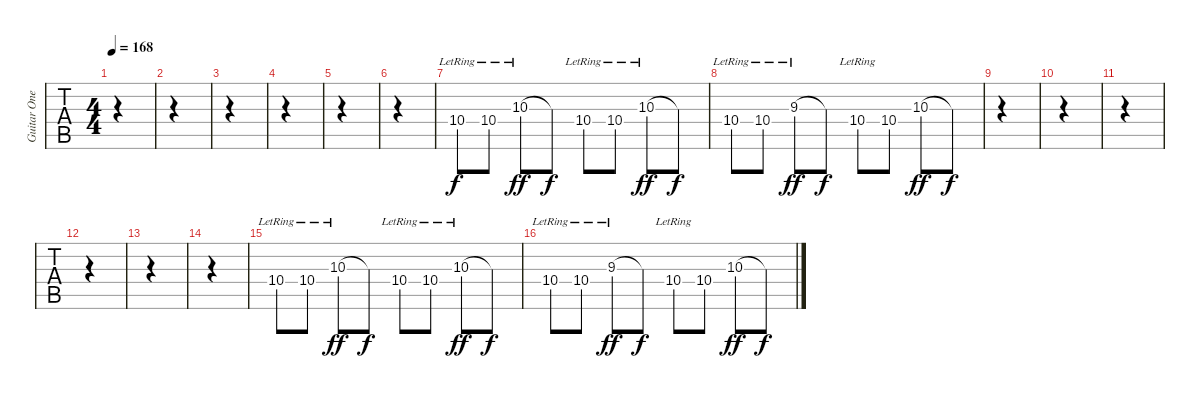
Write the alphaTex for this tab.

\track ("Guitar One" "Guitar One") {instrument electricguitarclean}
\staff {tabs}
\tuning (E4 B3 G3 D3 A2 E2) {hide}
\ts (4 4)
\tempo 168
\clef g2
\ks c
|
|
|
|
|
|
10.4{lr}.8{dy f} 10.4{lr}.8 10.3{lr}.8{dy ff} 10.3{t}.8{dy f} 10.4{lr}.8 10.4{lr}.8 10.3{lr}.8{dy ff} 10.3{t}.8{dy f} |
10.4{lr}.8 10.4{lr}.8 9.3{lr}.8{dy ff} 9.3{t}.8{dy f} 10.4{lr}.8 10.4.8 10.3.8{dy ff} 10.3{t}.8{dy f} |
|
|
|
|
|
|
10.4{lr}.8 10.4{lr}.8 10.3{lr}.8{dy ff} 10.3{t}.8{dy f} 10.4{lr}.8 10.4{lr}.8 10.3{lr}.8{dy ff} 10.3{t}.8{dy f} |
10.4{lr}.8 10.4{lr}.8 9.3{lr}.8{dy ff} 9.3{t}.8{dy f} 10.4{lr}.8 10.4.8 10.3.8{dy ff} 10.3{t}.8{dy f}
